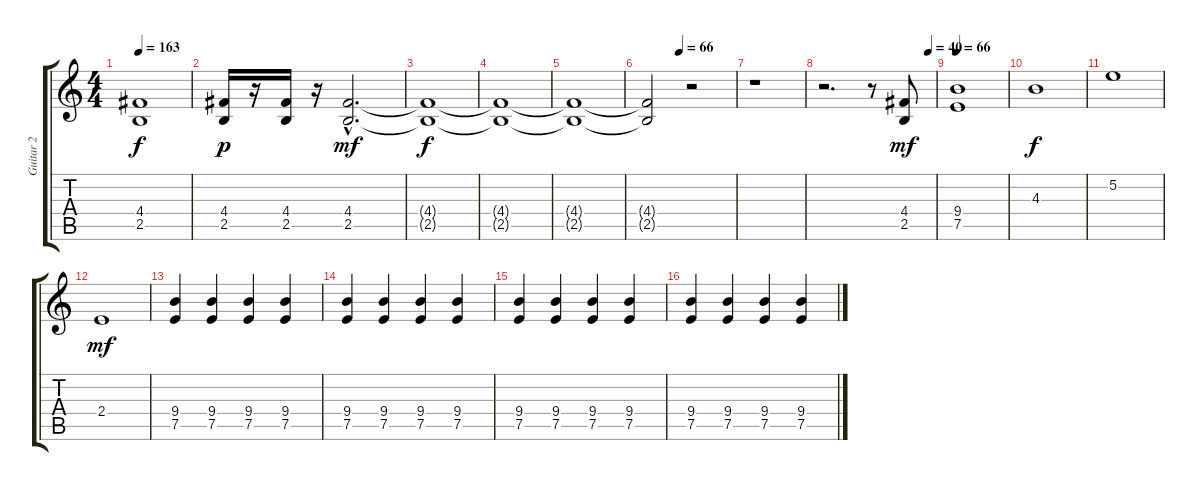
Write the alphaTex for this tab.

\track ("Guitar 2 " "Guitar 2 ") {instrument distortionguitar}
\staff {score tabs}
\tuning (E4 B3 G3 D3 A2 E2) {hide}
\ts (4 4)
\tempo 163
\clef g2
\ks c
(4.4{t} 2.5{t}).1{dy f} |
(4.4 2.5).16{dy p} r.16 (4.4 2.5).16 r.16 (4.4{hac} 2.5{hac}).2{d dy mf} |
(4.4{t} 2.5{t}).1{dy f} |
(4.4{t} 2.5{t}).1 |
(4.4{t} 2.5{t}).1 |
\tempo (66 0.375)
(4.4{t} 2.5{t}).2 r.2 |
r.1 |
\tempo (40 0.9375)
r.2{d} r.8 (4.4 2.5).8{dy mf} |
\tempo 66
(9.4 7.5).1 |
4.3.1{dy f} |
5.2.1 |
2.4.1{dy mf} |
(9.4 7.5).4 (9.4 7.5).4 (9.4 7.5).4 (9.4 7.5).4 |
(9.4 7.5).4 (9.4 7.5).4 (9.4 7.5).4 (9.4 7.5).4 |
(9.4 7.5).4 (9.4 7.5).4 (9.4 7.5).4 (9.4 7.5).4 |
(9.4 7.5).4 (9.4 7.5).4 (9.4 7.5).4 (9.4 7.5).4
